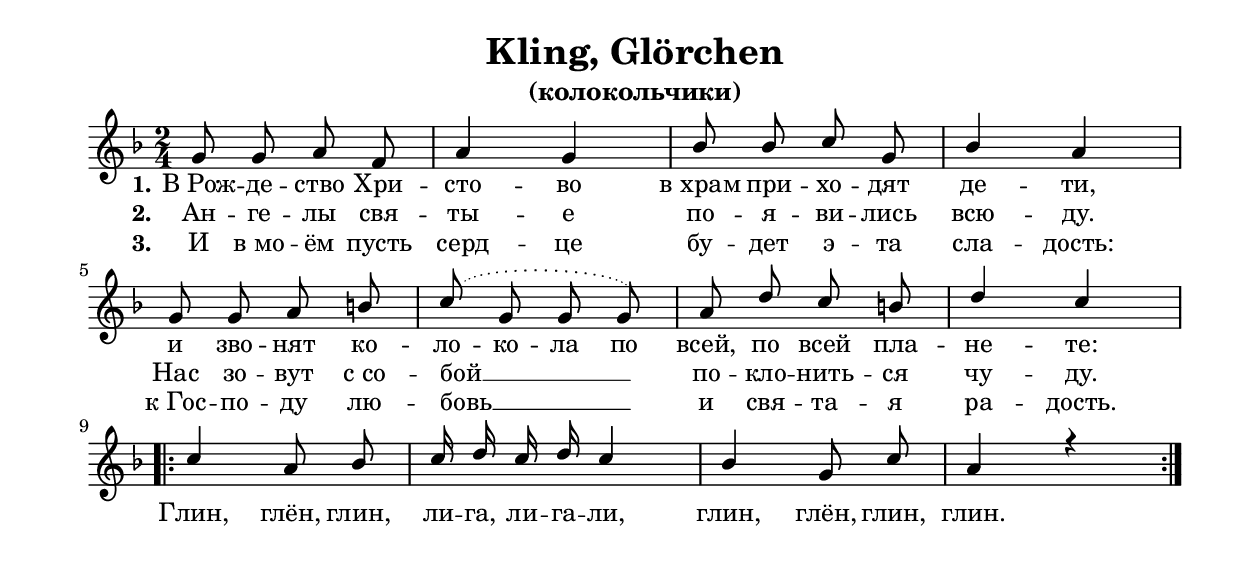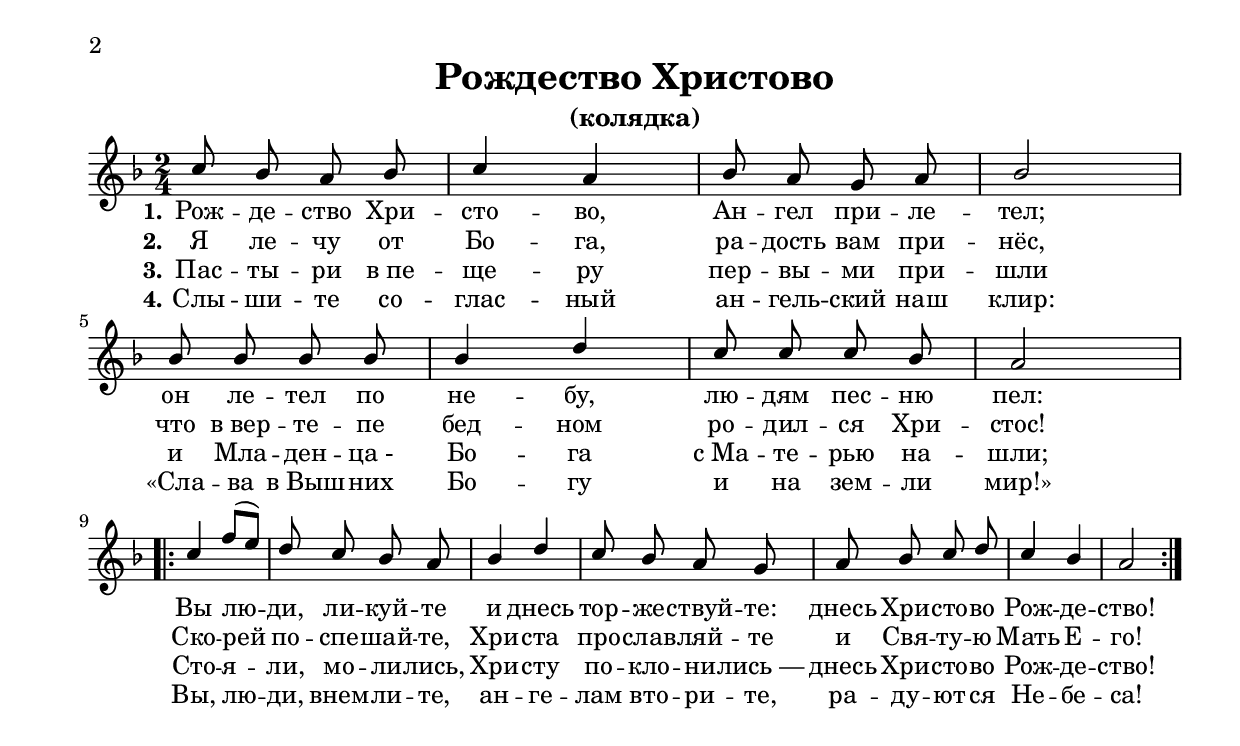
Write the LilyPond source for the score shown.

\version "2.18.2"

% закомментируйте строку ниже, чтобы получался pdf с навигацией
%#(ly:set-option 'point-and-click #f)
#(ly:set-option 'midi-extension "mid")
#(set-default-paper-size "a4")
%#(set-global-staff-size 18)

\header {
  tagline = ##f
}

  \paper {
    top-margin = 15
    left-margin = 15
    right-margin = 10
    bottom-margin = 15
    ragged-bottom = ##f
    indent = 0
  }

global = {
  \key f \major
  \time 2/4
  \numericTimeSignature
  \autoBeamOff
}

%make visible number of every 2-nd bar
secondbar = {
  \override Score.BarNumber.break-visibility = #end-of-line-invisible
  \set Score.barNumberVisibility = #(every-nth-bar-number-visible 2)
}

%use this as temporary line break
abr = { \break }

% uncommend next line when finished
%abr = {}

%once hide accidental (runaround for cadenza
nat = { \once \hide Accidental }

sopkling = \relative c'' {
  \global
  \dynamicUp
  g8 g a f |
  a4 g |
  bes8 bes c g |
  bes4 a | \abr
  g8 g a b |
  \slurDotted c8( g g g) |
  a d c b |
  d4 c | \abr
  \repeat volta 2
  {
    c4 a8 bes |
    c16 d c d c4 |
    bes4 g8 c|
    a4 r
  }
}


lyricsklingone = \lyricmode {
  \set stanza = "1." 
  В_Рож -- де -- ство Хри -- сто -- во
  в_храм при -- хо -- дят де -- ти,
  и зво -- нят \set ignoreMelismata = ##t ко -- ло -- ко -- ла
  по всей, по всей пла -- не -- те:
  Глин, глён, глин, ли -- га, ли -- га -- ли,
  глин, глён, глин, глин.
}

lyricsklingtwo = \lyricmode {
  \set stanza = "2." 
  Ан -- ге -- лы свя -- ты -- е по -- я -- ви -- лись всю -- ду.
  Нас зо -- вут с_со -- бой __ по -- кло -- нить -- ся чу -- ду.

}

lyricsklingthree = \lyricmode {
  \set stanza = "3." 
  И в_мо -- ём пусть серд -- це бу -- дет э -- та сла -- дость:
  к_Гос -- по -- ду лю -- бовь __ и свя -- та -- я ра -- дость.
}

sopvoice = \relative c'' {
  \global
  \dynamicUp
  c8 bes a bes |
  c4 a |
  bes8 a g a |
  bes2 | \abr
  bes8 bes bes bes |
  bes4 d |
  c8 c c bes |
  a2 | \abr
  \repeat volta 2 {
    c4 f8[( e]) |
    d c bes a |
    bes4 d |
    c8 bes a g |
    a bes c d |
    c4 bes |
    a2
  }
}


lyricscore = \lyricmode {
  \set stanza = "1." 
  Рож -- де -- ство Хри -- сто -- во,
  Ан -- гел при -- ле -- тел;
  он ле -- тел по не -- бу,
  лю -- дям пес -- ню пел:
  
  Вы лю -- ди, ли -- куй -- те
  и днесь тор -- же -- ствуй -- те:
  днесь Хри -- сто -- во Рож -- де -- ство!
}

lyricscoretwo = \lyricmode {
  \set stanza = "2." 
  Я ле -- чу от Бо -- га,
  ра -- дость вам при -- нёс,
  что в_вер -- те -- пе бед -- ном
  ро -- дил -- ся Хри -- стос!
  
  Ско -- рей по -- спе -- шай -- те,
  Хри -- ста про -- слав -- ляй -- те
  и Свя -- ту -- ю Мать Е -- го!
 
}

lyricscorethree = \lyricmode {
  \set stanza = "3." 
  Пас -- ты -- ри в_пе -- ще -- ру
  пер -- вы -- ми при -- шли
  и Мла -- ден -- ца_- Бо -- га
  с_Ма -- те -- рью на -- шли;
  
  Сто -- я -- ли, мо -- ли -- лись,
  Хри -- сту по -- кло -- ни -- лись_—
  днесь Хри -- сто -- во Рож -- де -- ство!
}

lyricscorefour = \lyricmode {
  \set stanza = "4." 
  Слы -- ши -- те со -- глас -- ный
  ан -- гель -- ский наш клир:
  «Сла -- ва в_Выш -- них Бо -- гу
  и на зем -- ли мир!»
  
  Вы, лю -- ди, внем -- ли -- те,
  ан -- ге -- лам вто -- ри -- те,
  ра -- ду -- ют -- ся Не -- бе -- са!
}

\bookpart {
  
    \header {
    title = "Kling, Glörchen"
    subtitle = "(колокольчики)"
  }


  \score {
    %  \transpose c bes {
    \new ChoirStaff <<
      \new Staff = "upstaff" \with {
        midiInstrument = "voice oohs"
      } <<
        \new Voice = "soprano" { \voiceOne \sopkling }
      >> 
      
      \new Lyrics \lyricsto "soprano" { \lyricsklingone }
      \new Lyrics \lyricsto "soprano" { \lyricsklingtwo }
      \new Lyrics \lyricsto "soprano" { \lyricsklingthree }
      % alternative lyrics above up staff
      %\new Lyrics \with {alignAboveContext = "upstaff"} \lyricsto "soprano" \lyricst
      
    >>
    %  }  % transposeµ
    \layout { 
      \context {
        \Score
      }
      \context {
        \Staff
        % удаляем обозначение темпа из общего плана
        %  \remove "Time_signature_engraver"
        %  \remove "Bar_number_engraver"
      }
      %Metronome_mark_engraver
    }
    \midi {
      \tempo 4=90
    }
  }
}



\bookpart {
\header {
  title = "Рождество Христово"
  subtitle = "(колядка)"

}
  \score {
    %  \transpose c bes {
    \new ChoirStaff <<
      \new Staff = "upstaff" \with {
        midiInstrument = "voice oohs"
      } <<
        \new Voice = "soprano" { \voiceOne \sopvoice }
      >> 
      
      \new Lyrics \lyricsto "soprano" { \lyricscore }
      \new Lyrics \lyricsto "soprano" { \lyricscoretwo }
      \new Lyrics \lyricsto "soprano" { \lyricscorethree }
      \new Lyrics \lyricsto "soprano" { \lyricscorefour }
      % alternative lyrics above up staff
      %\new Lyrics \with {alignAboveContext = "upstaff"} \lyricsto "soprano" \lyricst
      
    >>
    %  }  % transposeµ
    \layout { 
      \context {
        \Score
      }
      \context {
        \Staff
        % удаляем обозначение темпа из общего плана
        %  \remove "Time_signature_engraver"
        %  \remove "Bar_number_engraver"
      }
      %Metronome_mark_engraver
    }
    \midi {
      \tempo 4=90
    }
  }
}
